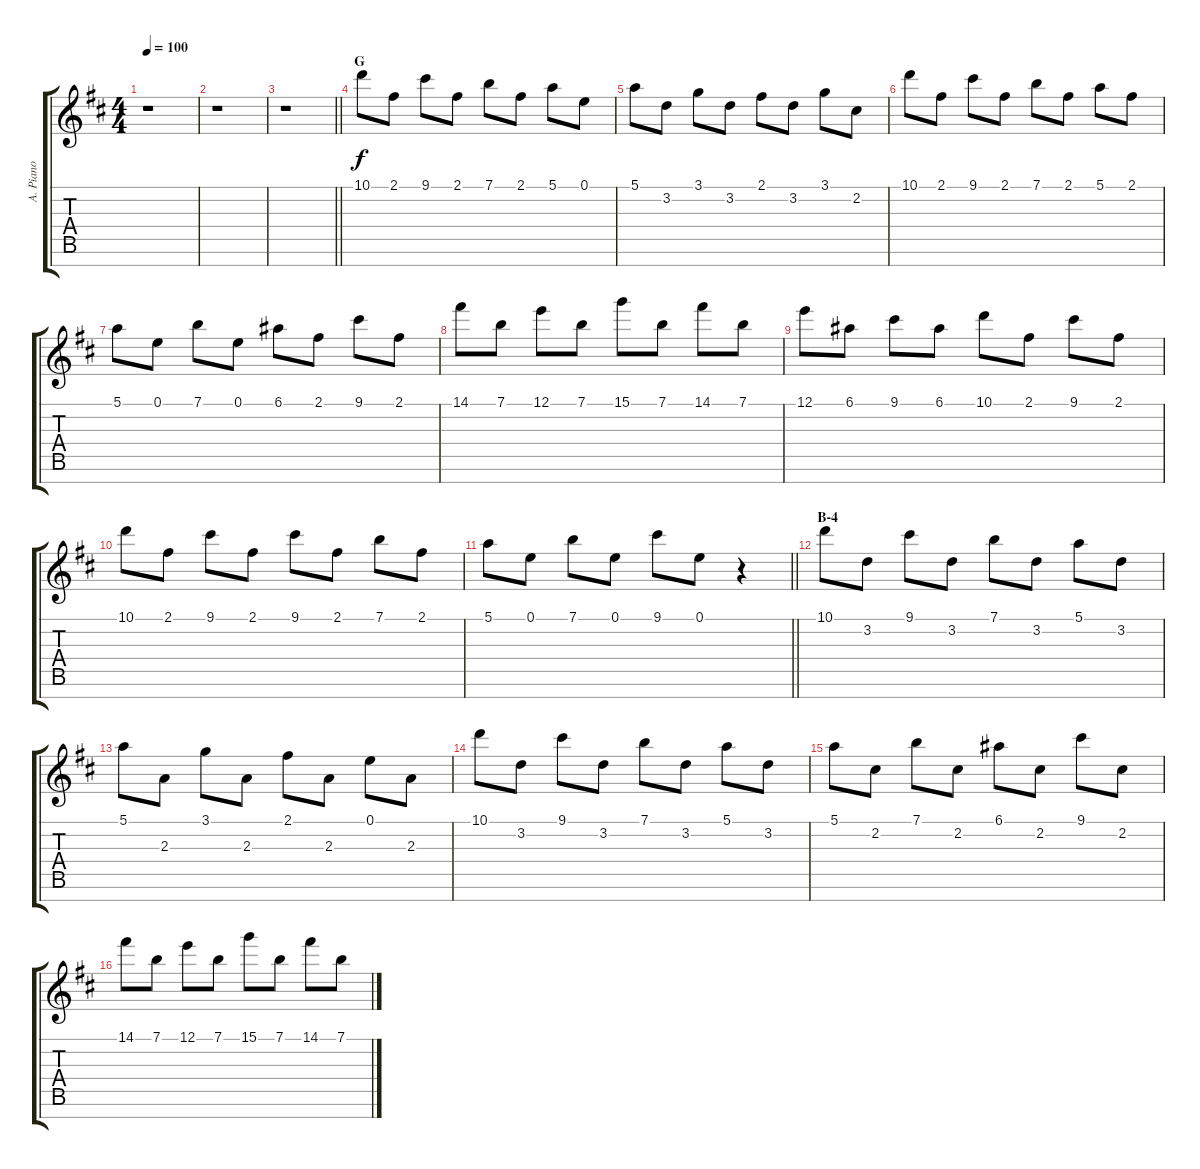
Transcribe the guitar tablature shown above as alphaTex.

\track ("A. Piano" "A. Piano") {instrument acousticgrandpiano}
\staff {score tabs}
\tuning (E5 B4 G4 D4 A3 E3 B2) {hide}
\ts (4 4)
\tempo 100
\clef g2
\ks d
r.1{dy f} |
r.1 |
\barLineRight lightlight
r.1 |
\section ("" "G")
10.1.8 2.1.8 9.1.8 2.1.8 7.1.8 2.1.8 5.1.8 0.1.8 |
5.1.8 3.2.8 3.1.8 3.2.8 2.1.8 3.2.8 3.1.8 2.2.8 |
10.1.8 2.1.8 9.1.8 2.1.8 7.1.8 2.1.8 5.1.8 2.1.8 |
5.1.8 0.1.8 7.1.8 0.1.8 6.1.8 2.1.8 9.1.8 2.1.8 |
14.1.8 7.1.8 12.1.8 7.1.8 15.1.8 7.1.8 14.1.8 7.1.8 |
12.1.8 6.1.8 9.1.8 6.1.8 10.1.8 2.1.8 9.1.8 2.1.8 |
10.1.8 2.1.8 9.1.8 2.1.8 9.1.8 2.1.8 7.1.8 2.1.8 |
\barLineRight lightlight
5.1.8 0.1.8 7.1.8 0.1.8 9.1.8 0.1.8 r.4 |
\section ("" "B-4")
10.1.8 3.2.8 9.1.8 3.2.8 7.1.8 3.2.8 5.1.8 3.2.8 |
5.1.8 2.3.8 3.1.8 2.3.8 2.1.8 2.3.8 0.1.8 2.3.8 |
10.1.8 3.2.8 9.1.8 3.2.8 7.1.8 3.2.8 5.1.8 3.2.8 |
5.1.8 2.2.8 7.1.8 2.2.8 6.1.8 2.2.8 9.1.8 2.2.8 |
14.1.8 7.1.8 12.1.8 7.1.8 15.1.8 7.1.8 14.1.8 7.1.8
